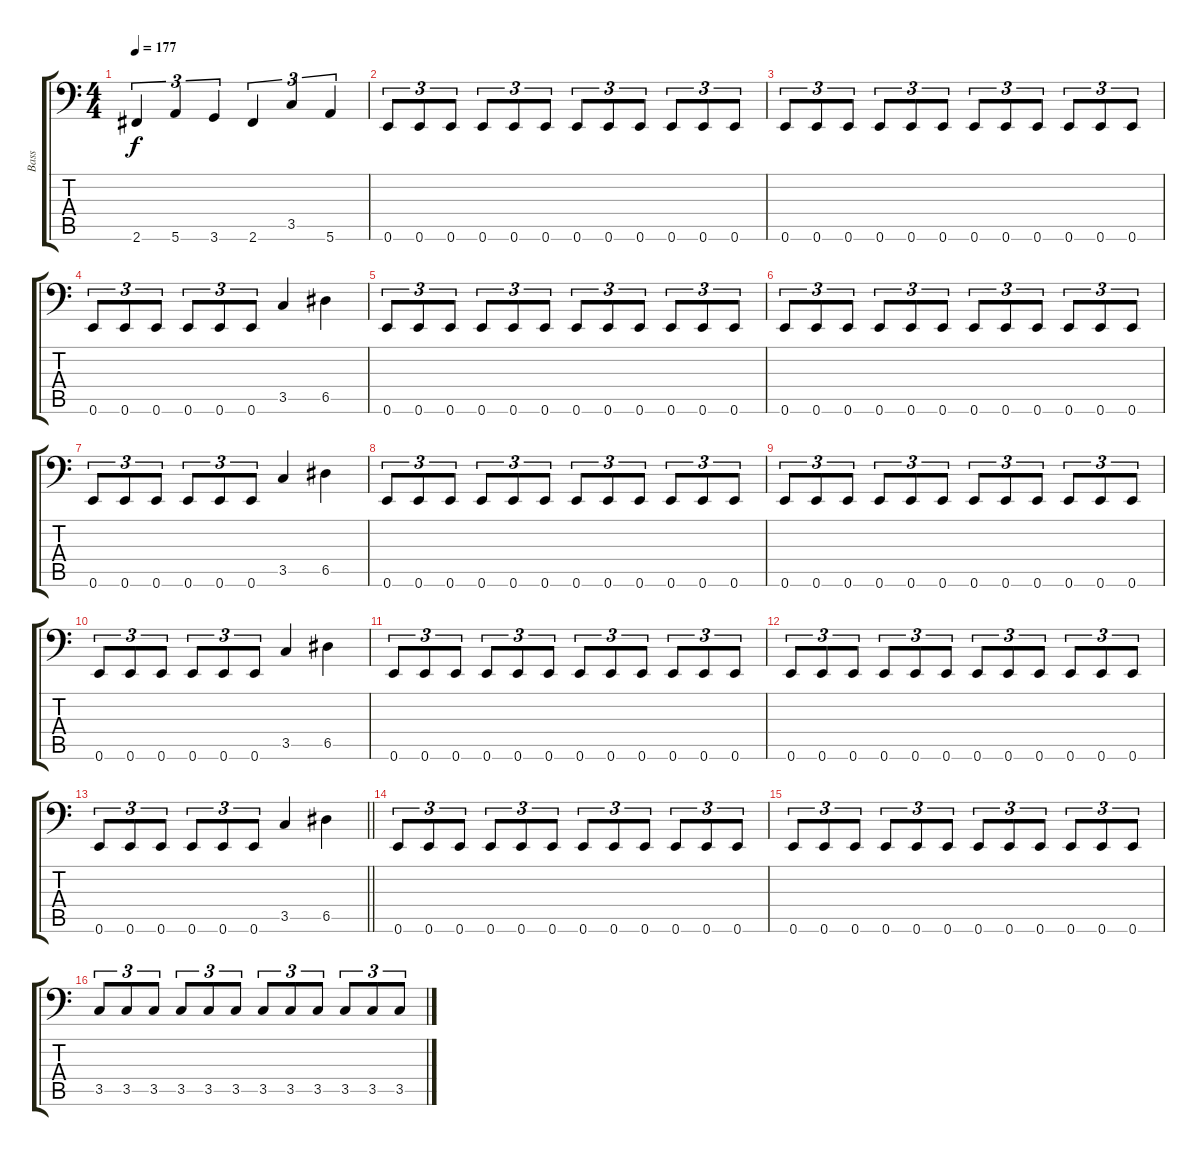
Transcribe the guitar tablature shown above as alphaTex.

\track ("Bass" "Bass") {instrument electricbassfinger}
\staff {score tabs}
\tuning (E3 B2 G2 D2 A1 E1) {hide}
\ts (4 4)
\tempo 177
\clef f4
\ks c
2.6.4{tu (3 2) dy f} 5.6.4{tu (3 2)} 3.6.4{tu (3 2)} 2.6.4{tu (3 2)} 3.5.4{tu (3 2)} 5.6.4{tu (3 2)} |
0.6.8{tu (3 2)} 0.6.8{tu (3 2)} 0.6.8{tu (3 2)} 0.6.8{tu (3 2)} 0.6.8{tu (3 2)} 0.6.8{tu (3 2)} 0.6.8{tu (3 2)} 0.6.8{tu (3 2)} 0.6.8{tu (3 2)} 0.6.8{tu (3 2)} 0.6.8{tu (3 2)} 0.6.8{tu (3 2)} |
0.6.8{tu (3 2)} 0.6.8{tu (3 2)} 0.6.8{tu (3 2)} 0.6.8{tu (3 2)} 0.6.8{tu (3 2)} 0.6.8{tu (3 2)} 0.6.8{tu (3 2)} 0.6.8{tu (3 2)} 0.6.8{tu (3 2)} 0.6.8{tu (3 2)} 0.6.8{tu (3 2)} 0.6.8{tu (3 2)} |
0.6.8{tu (3 2)} 0.6.8{tu (3 2)} 0.6.8{tu (3 2)} 0.6.8{tu (3 2)} 0.6.8{tu (3 2)} 0.6.8{tu (3 2)} 3.5.4 6.5.4 |
0.6.8{tu (3 2)} 0.6.8{tu (3 2)} 0.6.8{tu (3 2)} 0.6.8{tu (3 2)} 0.6.8{tu (3 2)} 0.6.8{tu (3 2)} 0.6.8{tu (3 2)} 0.6.8{tu (3 2)} 0.6.8{tu (3 2)} 0.6.8{tu (3 2)} 0.6.8{tu (3 2)} 0.6.8{tu (3 2)} |
0.6.8{tu (3 2)} 0.6.8{tu (3 2)} 0.6.8{tu (3 2)} 0.6.8{tu (3 2)} 0.6.8{tu (3 2)} 0.6.8{tu (3 2)} 0.6.8{tu (3 2)} 0.6.8{tu (3 2)} 0.6.8{tu (3 2)} 0.6.8{tu (3 2)} 0.6.8{tu (3 2)} 0.6.8{tu (3 2)} |
0.6.8{tu (3 2)} 0.6.8{tu (3 2)} 0.6.8{tu (3 2)} 0.6.8{tu (3 2)} 0.6.8{tu (3 2)} 0.6.8{tu (3 2)} 3.5.4 6.5.4 |
0.6.8{tu (3 2)} 0.6.8{tu (3 2)} 0.6.8{tu (3 2)} 0.6.8{tu (3 2)} 0.6.8{tu (3 2)} 0.6.8{tu (3 2)} 0.6.8{tu (3 2)} 0.6.8{tu (3 2)} 0.6.8{tu (3 2)} 0.6.8{tu (3 2)} 0.6.8{tu (3 2)} 0.6.8{tu (3 2)} |
0.6.8{tu (3 2)} 0.6.8{tu (3 2)} 0.6.8{tu (3 2)} 0.6.8{tu (3 2)} 0.6.8{tu (3 2)} 0.6.8{tu (3 2)} 0.6.8{tu (3 2)} 0.6.8{tu (3 2)} 0.6.8{tu (3 2)} 0.6.8{tu (3 2)} 0.6.8{tu (3 2)} 0.6.8{tu (3 2)} |
0.6.8{tu (3 2)} 0.6.8{tu (3 2)} 0.6.8{tu (3 2)} 0.6.8{tu (3 2)} 0.6.8{tu (3 2)} 0.6.8{tu (3 2)} 3.5.4 6.5.4 |
0.6.8{tu (3 2)} 0.6.8{tu (3 2)} 0.6.8{tu (3 2)} 0.6.8{tu (3 2)} 0.6.8{tu (3 2)} 0.6.8{tu (3 2)} 0.6.8{tu (3 2)} 0.6.8{tu (3 2)} 0.6.8{tu (3 2)} 0.6.8{tu (3 2)} 0.6.8{tu (3 2)} 0.6.8{tu (3 2)} |
0.6.8{tu (3 2)} 0.6.8{tu (3 2)} 0.6.8{tu (3 2)} 0.6.8{tu (3 2)} 0.6.8{tu (3 2)} 0.6.8{tu (3 2)} 0.6.8{tu (3 2)} 0.6.8{tu (3 2)} 0.6.8{tu (3 2)} 0.6.8{tu (3 2)} 0.6.8{tu (3 2)} 0.6.8{tu (3 2)} |
\barLineRight lightlight
0.6.8{tu (3 2)} 0.6.8{tu (3 2)} 0.6.8{tu (3 2)} 0.6.8{tu (3 2)} 0.6.8{tu (3 2)} 0.6.8{tu (3 2)} 3.5.4 6.5.4 |
0.6.8{tu (3 2)} 0.6.8{tu (3 2)} 0.6.8{tu (3 2)} 0.6.8{tu (3 2)} 0.6.8{tu (3 2)} 0.6.8{tu (3 2)} 0.6.8{tu (3 2)} 0.6.8{tu (3 2)} 0.6.8{tu (3 2)} 0.6.8{tu (3 2)} 0.6.8{tu (3 2)} 0.6.8{tu (3 2)} |
0.6.8{tu (3 2)} 0.6.8{tu (3 2)} 0.6.8{tu (3 2)} 0.6.8{tu (3 2)} 0.6.8{tu (3 2)} 0.6.8{tu (3 2)} 0.6.8{tu (3 2)} 0.6.8{tu (3 2)} 0.6.8{tu (3 2)} 0.6.8{tu (3 2)} 0.6.8{tu (3 2)} 0.6.8{tu (3 2)} |
3.5.8{tu (3 2)} 3.5.8{tu (3 2)} 3.5.8{tu (3 2)} 3.5.8{tu (3 2)} 3.5.8{tu (3 2)} 3.5.8{tu (3 2)} 3.5.8{tu (3 2)} 3.5.8{tu (3 2)} 3.5.8{tu (3 2)} 3.5.8{tu (3 2)} 3.5.8{tu (3 2)} 3.5.8{tu (3 2)}
